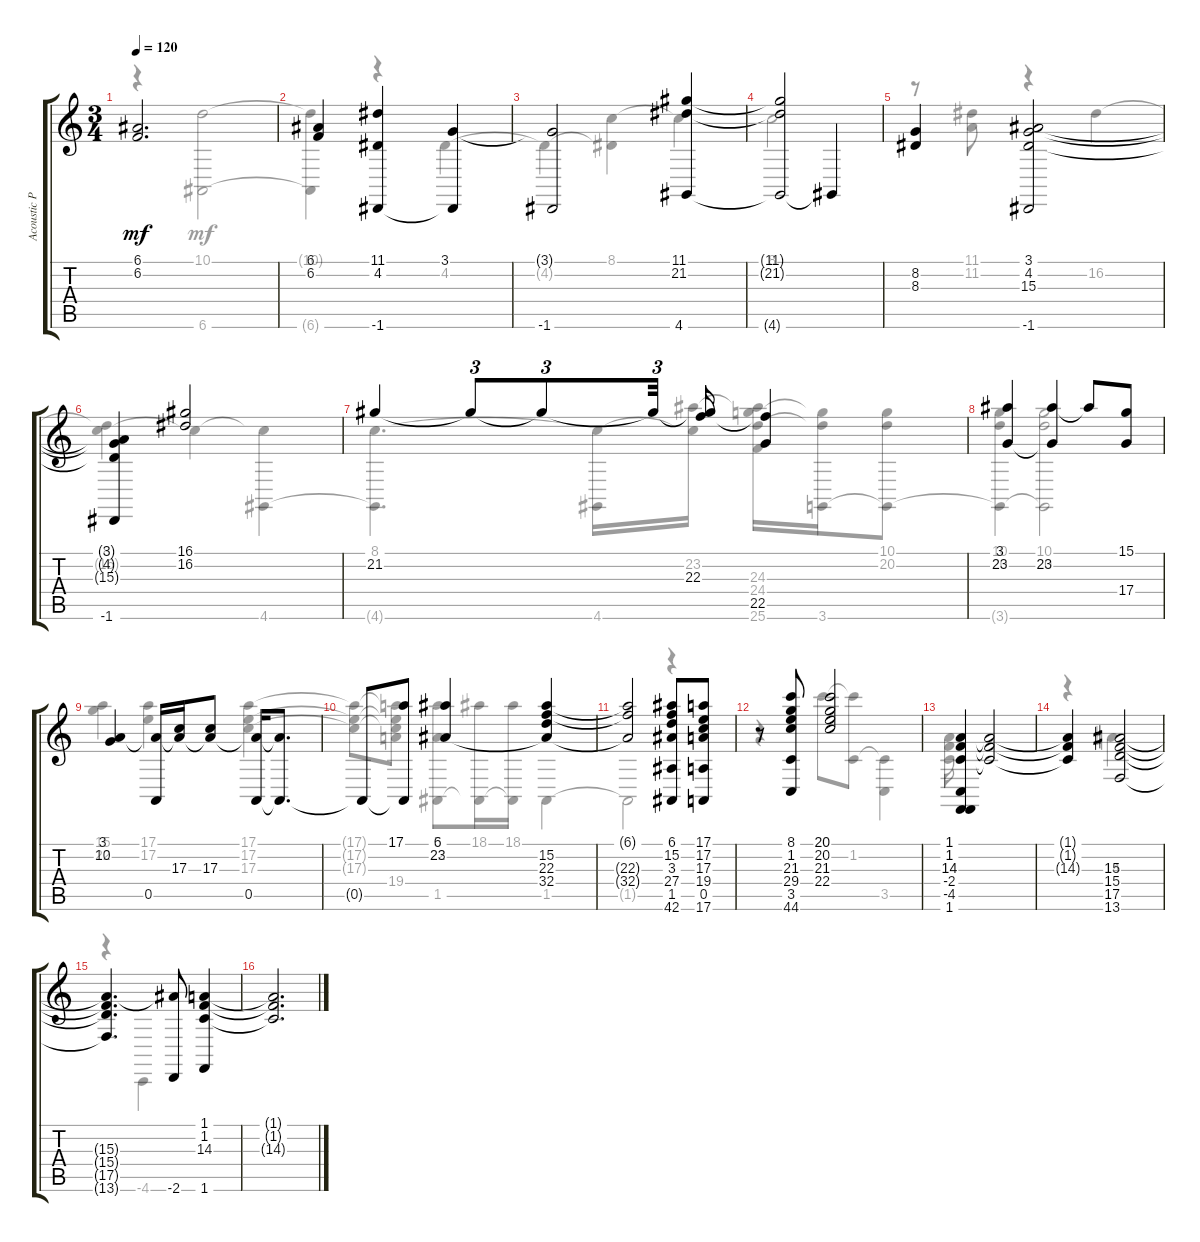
\track ("Acoustic Piano" "Acoustic P") {instrument acousticgrandpiano}
\staff {score tabs}
\tuning (E4 B3 G3 D3 A2 E2) {hide}
\voice
\ts (3 4)
\tempo 120
\clef g2
\ks aminor
(6.1 6.2).2{d dy mf} |
(6.1 6.2).4 (11.1 4.2 -1.6).4 (3.1 -1.6{t}).4 |
(3.1{t} -1.6).2 (11.1 21.2 4.6).4 |
(11.1{t} 21.2{t} 4.6{t}).2 4.6{t}.4 |
(8.2 8.3).4 (3.1 4.2 15.3 -1.6).2 |
(3.1{t} 4.2{t} 15.3{t} -1.6).4 (16.1 16.2).2 |
21.2.4 21.2{t}.8{tu (3 2)} 21.2{t}.8{tu (3 2)} 21.2{t}.32{tu (3 2)} (21.2{t} 22.3).16 (22.3{t} 22.5).4 |
(3.1 23.2).4 (3.1{t} 23.2).4 23.2{t}.8 (15.1 17.4).8 |
(3.1 10.2).4 (10.2{t} 0.5).16 (10.2{t} 17.3).16 (10.2{t} 17.3).8 (10.2{t} 0.5).16 (10.2{t} 0.5{t}).8{d} |
0.5{t}.8 (17.1 0.5{t}).8 (6.1 23.2).4 (6.1{t} 15.2 22.3 32.4).4 |
(6.1{t} 22.3{t} 32.4{t}).2 (6.1 15.2 3.3 27.4 1.5 42.6).8 (17.1 17.2 17.3 19.4 0.5 17.6).8 |
r.8 (8.1 1.2 21.3 29.4 3.5 44.6).8 (20.1 20.2 21.3 22.4).2 |
(1.1 1.2 14.3 -2.4 -4.5 1.6).4 (1.1{t} 1.2{t} 14.3{t}).2 |
(1.1{t} 1.2{t} 14.3{t}).4 (15.3 15.4 17.5 13.6).2 |
(15.3{t} 15.4{t} 17.5{t} 13.6{t}).4{d} (15.3{t} -2.6).8 (1.1 1.2 14.3 1.6).4 |
(1.1{t} 1.2{t} 14.3{t}).2{d}
\voice
\clef g2
\ottava regular
\simile none
\ks aminor
r.4{dy mf} (10.1 6.6).2 |
(10.1{t} 6.6{t}).4 r.4 4.2.4 |
4.2{t}.4 (8.1 4.2{t}).4 8.1{t}.4 |
8.1.2 |
r.8 (11.1 11.2).8 r.4 16.2.4 |
(8.1 16.2{t}).4 8.1{t}.4 (8.1{t} 4.6).4 |
(8.1 4.6{t}).4{d} (8.1{t} 4.6).16 (8.1{t} 23.2).16 (23.2{t} 24.3 24.4 25.6).16 (24.3{t} 24.4{t} 3.6).16 (10.1 20.2 3.6{t}).8 |
(10.1 20.2 3.6{t}).4 (10.1 20.2 3.6{t}).2 |
(15.1 22.2).4 (17.1 17.2).4 (17.1 17.2 17.3).4 |
(17.1{t} 17.2{t} 17.3{t}).8 (17.1{t} 17.2{t} 17.3{t} 19.4).8 (5.1 22.2 1.5).8 (18.1 1.5{t}).16 (18.1 1.5{t}).16 1.5.4 |
1.5{t}.2 r.4 |
r.4 20.1.8 (20.1{t} 1.2).8 (1.2{t} 3.5).4 |
(1.1 1.2 14.3).16 |
r.4 14.3.4 |
r.4 -4.6.4 |
